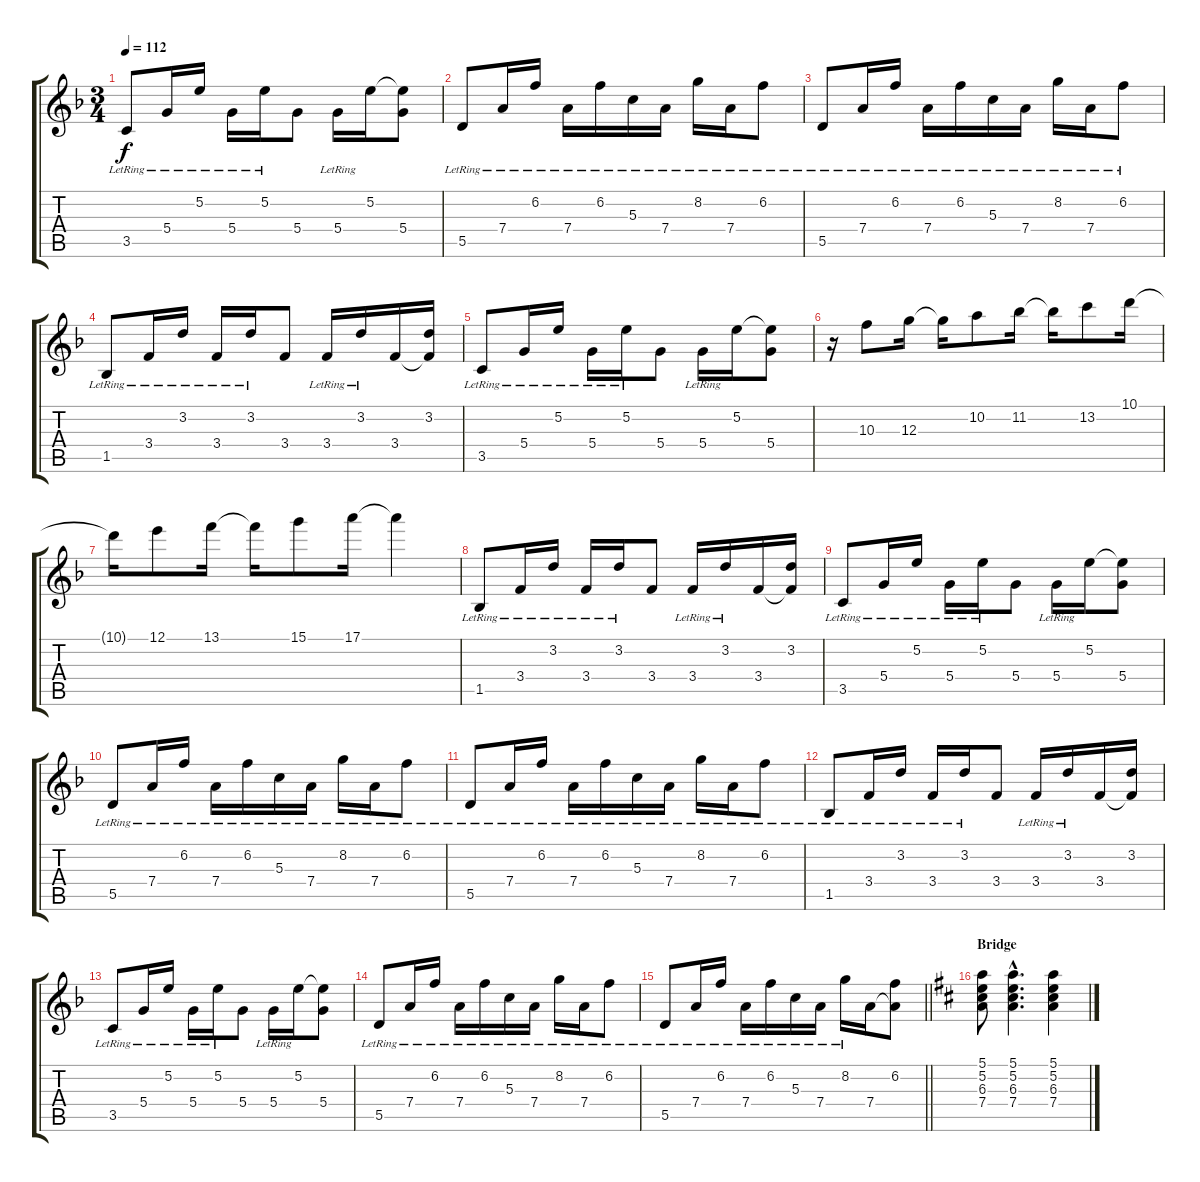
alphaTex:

\track "" {instrument acousticguitarsteel}
\staff {score tabs}
\tuning (E4 B3 G3 D3 A2 D2) {hide}
\ts (3 4)
\tempo 112
\clef g2
\ks dminor
3.5{lr}.8{dy f} 5.4{lr}.16 5.2{lr}.16 5.4{lr}.16 5.2{lr}.16 5.4.8 5.4{lr}.16 5.2.16 (5.2{t} 5.4).8 |
5.5{lr}.8 7.4{lr}.16 6.2{lr}.16 7.4{lr}.16 6.2{lr}.16 5.3{lr}.16 7.4{lr}.16 8.2{lr}.16 7.4{lr}.16 6.2{lr}.8 |
5.5{lr}.8 7.4{lr}.16 6.2{lr}.16 7.4{lr}.16 6.2{lr}.16 5.3{lr}.16 7.4{lr}.16 8.2{lr}.16 7.4{lr}.16 6.2{lr}.8 |
1.5{lr}.8{volume 9} 3.4{lr}.16 3.2{lr}.16 3.4{lr}.16 3.2{lr}.16 3.4.8 3.4{lr}.16 3.2{lr}.16 3.4.16 (3.2 3.4{t}).16 |
3.5{lr}.8 5.4{lr}.16 5.2{lr}.16 5.4{lr}.16 5.2{lr}.16 5.4.8 5.4{lr}.16 5.2.16 (5.2{t} 5.4).8 |
r.16{volume 10} 10.3.8 12.3.16 12.3{t}.16 10.2.8 11.2.16 11.2{t}.16 13.2.8 10.1.16 |
10.1{t}.16 12.1.8 13.1.16 13.1{t}.16 15.1.8 17.1.16 17.1{t}.4 |
1.5{lr}.8{volume 9} 3.4{lr}.16 3.2{lr}.16 3.4{lr}.16 3.2{lr}.16 3.4.8 3.4{lr}.16 3.2{lr}.16 3.4.16 (3.2 3.4{t}).16 |
3.5{lr}.8 5.4{lr}.16 5.2{lr}.16 5.4{lr}.16 5.2{lr}.16 5.4.8 5.4{lr}.16 5.2.16 (5.2{t} 5.4).8 |
5.5{lr}.8 7.4{lr}.16 6.2{lr}.16 7.4{lr}.16 6.2{lr}.16 5.3{lr}.16 7.4{lr}.16 8.2{lr}.16 7.4{lr}.16 6.2{lr}.8 |
5.5{lr}.8 7.4{lr}.16 6.2{lr}.16 7.4{lr}.16 6.2{lr}.16 5.3{lr}.16 7.4{lr}.16 8.2{lr}.16 7.4{lr}.16 6.2{lr}.8 |
1.5{lr}.8{volume 9} 3.4{lr}.16 3.2{lr}.16 3.4{lr}.16 3.2{lr}.16 3.4.8 3.4{lr}.16 3.2{lr}.16 3.4.16 (3.2 3.4{t}).16 |
3.5{lr}.8 5.4{lr}.16 5.2{lr}.16 5.4{lr}.16 5.2{lr}.16 5.4.8 5.4{lr}.16 5.2.16 (5.2{t} 5.4).8 |
5.5{lr}.8 7.4{lr}.16 6.2{lr}.16 7.4{lr}.16 6.2{lr}.16 5.3{lr}.16 7.4{lr}.16 8.2{lr}.16 7.4{lr}.16 6.2{lr}.8 |
\barLineRight lightlight
5.5{lr}.8 7.4{lr}.16 6.2{lr}.16 7.4{lr}.16 6.2{lr}.16 5.3{lr}.16 7.4{lr}.16 8.2{lr}.16 7.4.16 (6.2 7.4{t}).8 |
\section ("" "Bridge")
\ks bminor
(5.1 5.2 6.3 7.4).8{volume 12} (5.1{hac} 5.2{hac} 6.3{hac} 7.4{hac}).4{d} (5.1 5.2 6.3 7.4).4
